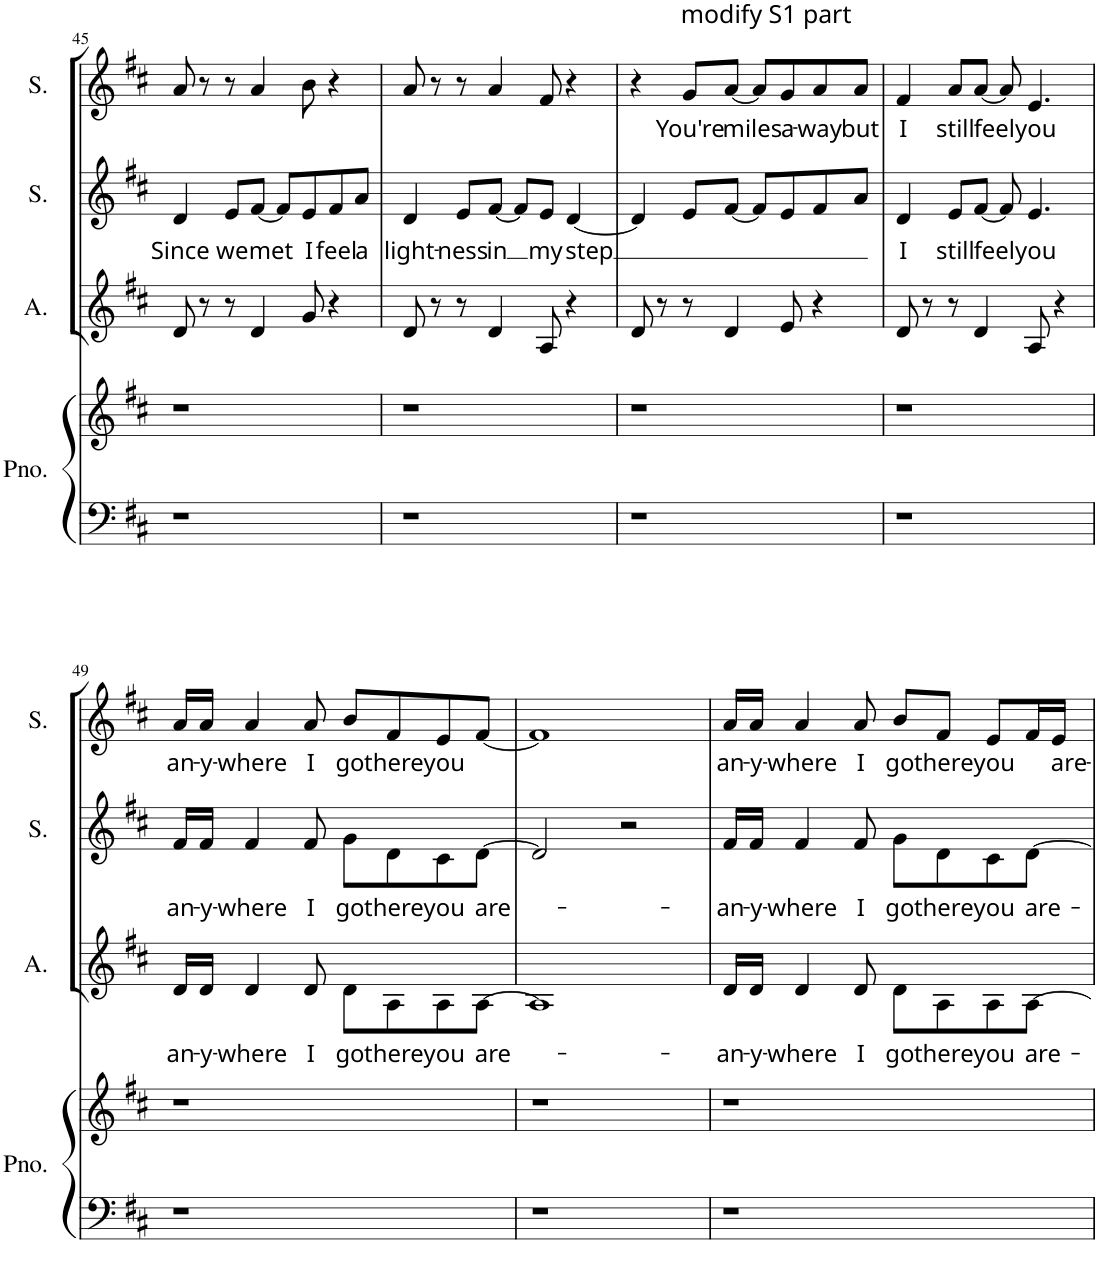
**kern	**kern	**kern	**text	**kern	**text	**kern	**text
*part4	*part4	*part3	*part3	*part2	*part2	*part1	*part1
*staff5	*staff4	*staff3	*staff3	*staff2	*staff2	*staff1	*staff1
*I"Piano	*	*I"ALTO	*	*I"SOPRANO 2	*	*I"SOPRANO 1	*
*I'Pno.	*	*I'A.	*	*I'S.	*	*I'S.	*
!!LO:PB:g=z
*clefF4	*clefG2	*clefG2	*	*clefG2	*	*clefG2	*
*k[f#c#]	*k[f#c#]	*k[f#c#]	*	*k[f#c#]	*	*k[f#c#]	*
*D:	*D:	*D:	*	*D:	*	*D:	*
*M4/4	*M4/4	*M4/4	*	*M4/4	*	*M4/4	*
=45	=45	=45	=45	=45	=45	=45	=45
!	!	!	!	!	!LO:LY:b	!	!
1r	1r	8d/	.	4d/	Since	8a/	.
.	.	8r	.	.	.	8r	.
!	!	!	!	!	!LO:LY:b	!	!
.	.	8r	.	8e/L	we	8r	.
!	!	!	!	!	!LO:LY:b	!	!
.	.	4d/	.	[8f#/J	met	4a/	.
.	.	.	.	8f#/L]	.	.	.
!	!	!	!	!	!LO:LY:b	!	!
.	.	8g/	.	8e/	I	8b\	.
!	!	!	!	!	!LO:LY:b	!	!
.	.	4r	.	8f#/	feel	4r	.
!	!	!	!	!	!LO:LY:b	!	!
.	.	.	.	8a/J	a	.	.
=46	=46	=46	=46	=46	=46	=46	=46
!	!	!	!	!	!LO:LY:b	!	!
1r	1r	8d/	.	4d/	light-	8a/	.
.	.	8r	.	.	.	8r	.
!	!	!	!	!	!LO:LY:b	!	!
.	.	8r	.	8e/L	-ness	8r	.
!	!	!	!	!	!LO:LY:b	!	!
.	.	4d/	.	[8f#/J	in	4a/	.
.	.	.	.	8f#/L]	.	.	.
!	!	!	!	!	!LO:LY:b	!	!
.	.	8A/	.	8e/J	my	8f#/	.
!	!	!	!	!	!LO:LY:b	!	!
.	.	4r	.	[4d/	step	4r	.
=47	=47	=47	=47	=47	=47	=47	=47
1r	1r	8d/	.	4d/]	.	4r	.
.	.	8r	.	.	.	.	.
!	!	!	!	!	!	!LO:TX:a:t=modify S1 part	!
!	!	!	!	!	!	!	!LO:LY:b
.	.	8r	.	8e/L	.	8g/L	You're
!	!	!	!	!	!	!	!LO:LY:b
.	.	4d/	.	[8f#/J	.	[8a/J	miles
.	.	.	.	8f#/L]	.	8a/L]	.
!	!	!	!	!	!	!	!LO:LY:b
.	.	8e/	.	8e/	.	8g/	a-
!	!	!	!	!	!	!	!LO:LY:b
.	.	4r	.	8f#/	.	8a/	-way
!	!	!	!	!	!	!	!LO:LY:b
.	.	.	.	8a/J	.	8a/J	but
=48	=48	=48	=48	=48	=48	=48	=48
!	!	!	!	!	!LO:LY:b	!	!LO:LY:b
1r	1r	8d/	.	4d/	I	4f#/	I
.	.	8r	.	.	.	.	.
!	!	!	!	!	!LO:LY:b	!	!LO:LY:b
.	.	8r	.	8e/L	still	8a/L	still
!	!	!	!	!	!LO:LY:b	!	!LO:LY:b
.	.	4d/	.	[8f#/J	feel	[8a/J	feel
.	.	.	.	8f#/]	.	8a/]	.
!	!	!	!	!	!LO:LY:b	!	!LO:LY:b
.	.	8A/	.	4.e/	you	4.e/	you
.	.	4r	.	.	.	.	.
!!LO:LB:g=z
=49	=49	=49	=49	=49	=49	=49	=49
!	!	!	!LO:LY:b	!	!LO:LY:b	!	!LO:LY:b
1r	1r	16d/LL	an-	16f#/LL	an-	16a/LL	an-
!	!	!	!LO:LY:b	!	!LO:LY:b	!	!LO:LY:b
.	.	16d/JJ	-y-	16f#/JJ	-y-	16a/JJ	-y-
!	!	!	!LO:LY:b	!	!LO:LY:b	!	!LO:LY:b
.	.	4d/	-where	4f#/	-where	4a/	-where
!	!	!	!LO:LY:b	!	!LO:LY:b	!	!LO:LY:b
.	.	8d/	I	8f#/	I	8a/	I
!	!	!	!LO:LY:b	!	!LO:LY:b	!	!LO:LY:b
.	.	8d\L	go	8g\L	go	8b/L	go
!	!	!	!LO:LY:b	!	!LO:LY:b	!	!LO:LY:b
.	.	8A\	there	8d\	there	8f#/	there
!	!	!	!LO:LY:b	!	!LO:LY:b	!	!LO:LY:b
.	.	8A\	you	8c#\	you	8e/	you
!	!	!	!LO:LY:b	!	!LO:LY:b	!	!
.	.	[8A\J	are-	[8d\J	are-	[8f#/J	.
=50	=50	=50	=50	=50	=50	=50	=50
1r	1r	1A]	.	2d/]	.	1f#]	.
.	.	.	.	2r	.	.	.
=51	=51	=51	=51	=51	=51	=51	=51
!	!	!	!LO:LY:b	!	!LO:LY:b	!	!LO:LY:b
1r	1r	16d/LL	-an-	16f#/LL	-an-	16a/LL	-an-
!	!	!	!LO:LY:b	!	!LO:LY:b	!	!LO:LY:b
.	.	16d/JJ	-y-	16f#/JJ	-y-	16a/JJ	-y-
!	!	!	!LO:LY:b	!	!LO:LY:b	!	!LO:LY:b
.	.	4d/	-where	4f#/	-where	4a/	-where
!	!	!	!LO:LY:b	!	!LO:LY:b	!	!LO:LY:b
.	.	8d/	I	8f#/	I	8a/	I
!	!	!	!LO:LY:b	!	!LO:LY:b	!	!LO:LY:b
.	.	8d\L	go	8g\L	go	8b/L	go
!	!	!	!LO:LY:b	!	!LO:LY:b	!	!LO:LY:b
.	.	8A\	there	8d\	there	8f#/J	there
!	!	!	!LO:LY:b	!	!LO:LY:b	!	!LO:LY:b
.	.	8A\	you	8c#\	you	8e/L	you
!	!	!	!LO:LY:b	!	!LO:LY:b	!	!
.	.	[8A\J	are-	[8d\J	are-	16f#/L	.
!	!	!	!	!	!	!	!LO:LY:b
.	.	.	.	.	.	16e/JJ	are-
=	=	=	=	=	=	=	=
*-	*-	*-	*-	*-	*-	*-	*-
